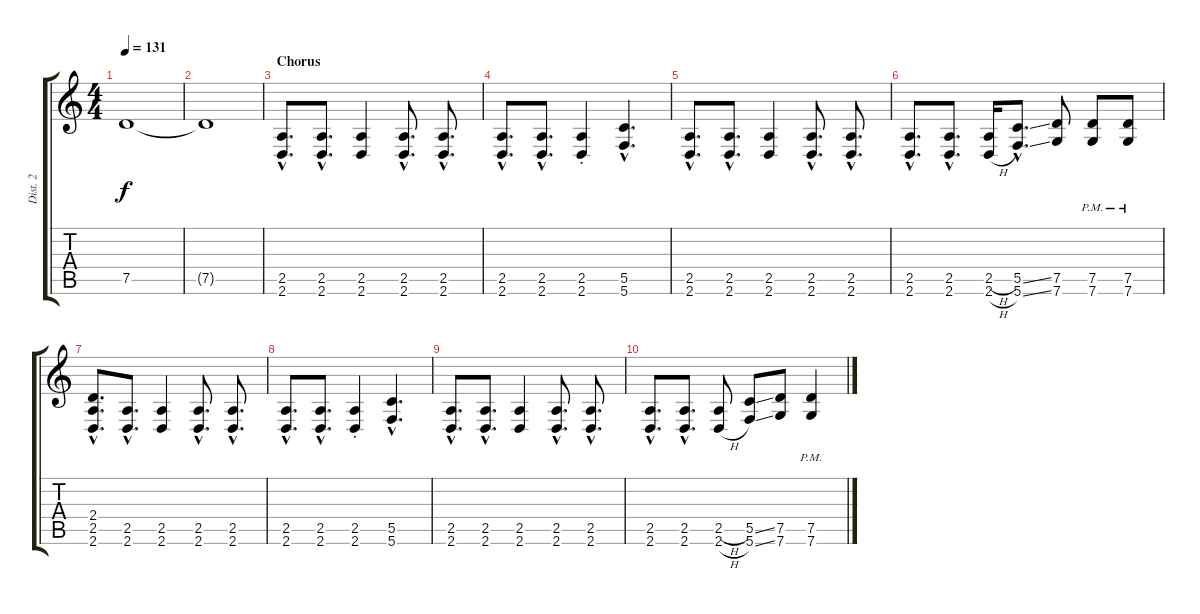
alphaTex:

\track ("Dist. 2" "Dist. 2") {instrument overdrivenguitar}
\staff {score tabs}
\tuning (D4 A3 F3 C3 G2 C2) {hide}
\ts (4 4)
\tempo 131
\clef g2
\ks c
7.5{t}.1{dy f} |
7.5{t}.1 |
\section ("" "Chorus")
(2.5{hac} 2.6{hac}).8{d} (2.5{hac} 2.6{hac}).8{d} (2.5 2.6).4 (2.5{hac} 2.6{hac}).8{d} (2.5{hac} 2.6{hac}).8{d} |
(2.5{hac} 2.6{hac}).8{d} (2.5{hac} 2.6{hac}).8{d} (2.5{st} 2.6{st}).4 (5.5{hac} 5.6{hac}).4{d} |
(2.5{hac} 2.6{hac}).8{d} (2.5{hac} 2.6{hac}).8{d} (2.5 2.6).4 (2.5{hac} 2.6{hac}).8{d} (2.5{hac} 2.6{hac}).8{d} |
(2.5{hac} 2.6{hac}).8{d} (2.5{hac} 2.6{hac}).8{d} (2.5{h} 2.6{h}).16 (5.5{ss hac} 5.6{ss hac}).8{d} (7.5 7.6).8 (7.5{pm} 7.6{pm}).8 (7.5{pm} 7.6{pm}).8 |
(2.4{hac} 2.5{hac} 2.6{hac}).8{d} (2.5{hac} 2.6{hac}).8{d} (2.5 2.6).4 (2.5{hac} 2.6{hac}).8{d} (2.5{hac} 2.6{hac}).8{d} |
(2.5{hac} 2.6{hac}).8{d} (2.5{hac} 2.6{hac}).8{d} (2.5{st} 2.6{st}).4 (5.5{hac} 5.6{hac}).4{d} |
(2.5{hac} 2.6{hac}).8{d} (2.5{hac} 2.6{hac}).8{d} (2.5 2.6).4 (2.5{hac} 2.6{hac}).8{d} (2.5{hac} 2.6{hac}).8{d} |
(2.5{hac} 2.6{hac}).8{d} (2.5{hac} 2.6{hac}).8{d} (2.5{h} 2.6{h}).8 (5.5{ss} 5.6{ss}).8 (7.5 7.6).8 (7.5{pm} 7.6{pm}).4
